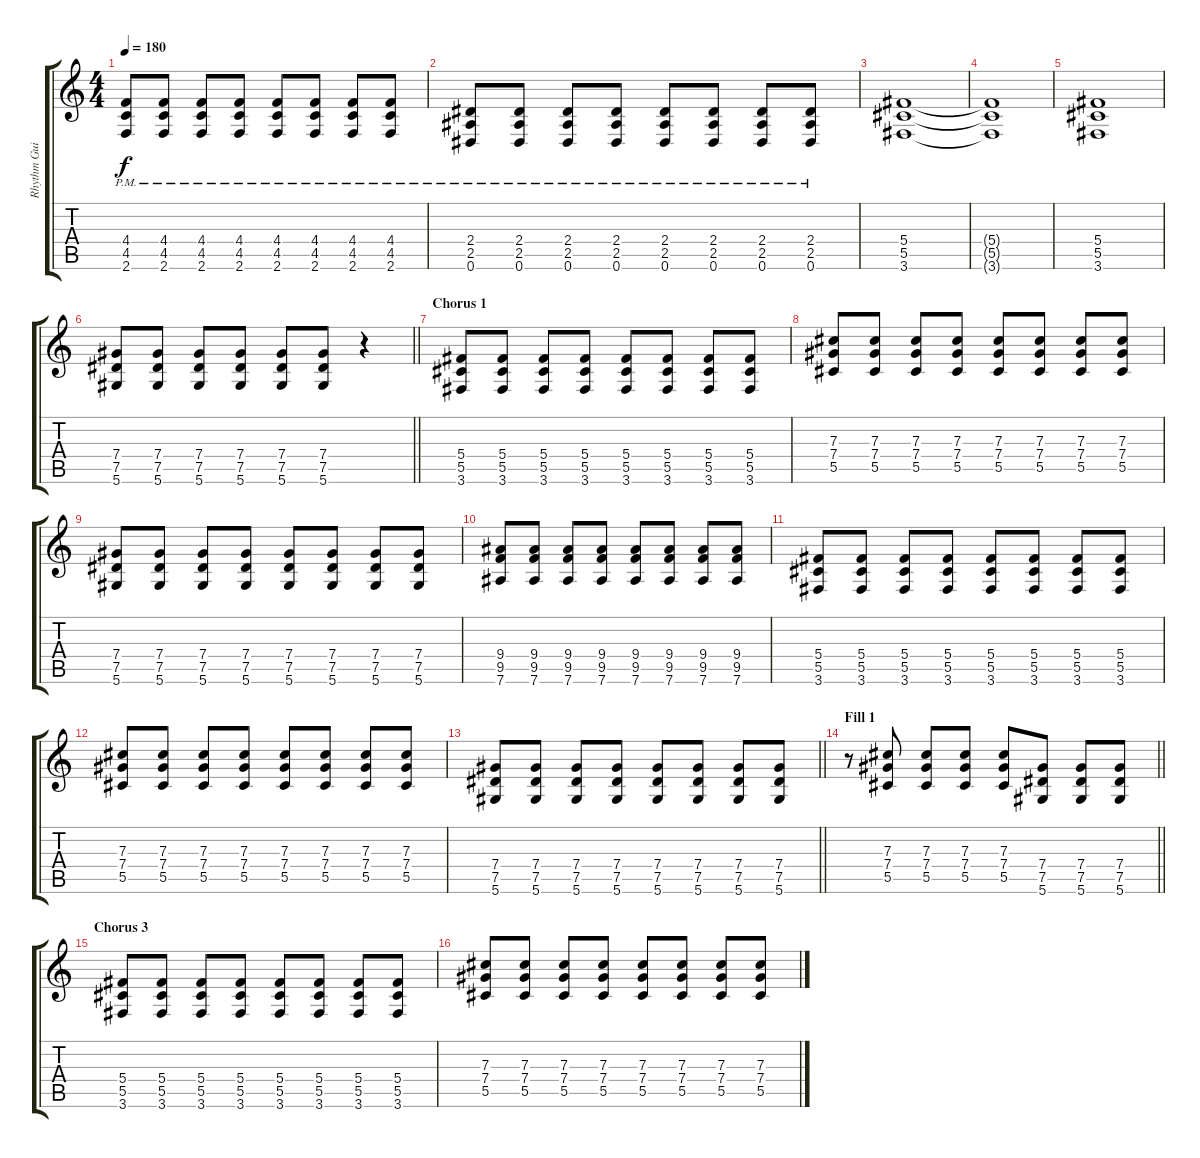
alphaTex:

\track ("Rhythm Guitar" "Rhythm Gui") {instrument distortionguitar}
\staff {score tabs}
\tuning (Eb4 Bb3 Gb3 Db3 Ab2 Eb2) {hide}
\ts (4 4)
\tempo 180
\clef g2
\ks c
(4.4{pm} 4.5{pm} 2.6{pm}).8{dy f} (4.4{pm} 4.5{pm} 2.6{pm}).8 (4.4{pm} 4.5{pm} 2.6{pm}).8 (4.4{pm} 4.5{pm} 2.6{pm}).8 (4.4{pm} 4.5{pm} 2.6{pm}).8 (4.4{pm} 4.5{pm} 2.6{pm}).8 (4.4{pm} 4.5{pm} 2.6{pm}).8 (4.4{pm} 4.5{pm} 2.6{pm}).8 |
(2.4{pm} 2.5{pm} 0.6{pm}).8 (2.4{pm} 2.5{pm} 0.6{pm}).8 (2.4{pm} 2.5{pm} 0.6{pm}).8 (2.4{pm} 2.5{pm} 0.6{pm}).8 (2.4{pm} 2.5{pm} 0.6{pm}).8 (2.4{pm} 2.5{pm} 0.6{pm}).8 (2.4{pm} 2.5{pm} 0.6{pm}).8 (2.4{pm} 2.5{pm} 0.6{pm}).8 |
(5.4 5.5 3.6).1 |
(5.4{t} 5.5{t} 3.6{t}).1 |
(5.4 5.5 3.6).1 |
\barLineRight lightlight
(7.4 7.5 5.6).8 (7.4 7.5 5.6).8 (7.4 7.5 5.6).8 (7.4 7.5 5.6).8 (7.4 7.5 5.6).8 (7.4 7.5 5.6).8 r.4 |
\section ("" "Chorus 1")
(5.4 5.5 3.6).8 (5.4 5.5 3.6).8 (5.4 5.5 3.6).8 (5.4 5.5 3.6).8 (5.4 5.5 3.6).8 (5.4 5.5 3.6).8 (5.4 5.5 3.6).8 (5.4 5.5 3.6).8 |
(7.3 7.4 5.5).8 (7.3 7.4 5.5).8 (7.3 7.4 5.5).8 (7.3 7.4 5.5).8 (7.3 7.4 5.5).8 (7.3 7.4 5.5).8 (7.3 7.4 5.5).8 (7.3 7.4 5.5).8 |
(7.4 7.5 5.6).8 (7.4 7.5 5.6).8 (7.4 7.5 5.6).8 (7.4 7.5 5.6).8 (7.4 7.5 5.6).8 (7.4 7.5 5.6).8 (7.4 7.5 5.6).8 (7.4 7.5 5.6).8 |
(9.4 9.5 7.6).8 (9.4 9.5 7.6).8 (9.4 9.5 7.6).8 (9.4 9.5 7.6).8 (9.4 9.5 7.6).8 (9.4 9.5 7.6).8 (9.4 9.5 7.6).8 (9.4 9.5 7.6).8 |
(5.4 5.5 3.6).8 (5.4 5.5 3.6).8 (5.4 5.5 3.6).8 (5.4 5.5 3.6).8 (5.4 5.5 3.6).8 (5.4 5.5 3.6).8 (5.4 5.5 3.6).8 (5.4 5.5 3.6).8 |
(7.3 7.4 5.5).8 (7.3 7.4 5.5).8 (7.3 7.4 5.5).8 (7.3 7.4 5.5).8 (7.3 7.4 5.5).8 (7.3 7.4 5.5).8 (7.3 7.4 5.5).8 (7.3 7.4 5.5).8 |
\barLineRight lightlight
(7.4 7.5 5.6).8 (7.4 7.5 5.6).8 (7.4 7.5 5.6).8 (7.4 7.5 5.6).8 (7.4 7.5 5.6).8 (7.4 7.5 5.6).8 (7.4 7.5 5.6).8 (7.4 7.5 5.6).8 |
\section ("" "Fill 1")
\barLineRight lightlight
r.8 (7.3 7.4 5.5).8 (7.3 7.4 5.5).8 (7.3 7.4 5.5).8 (7.3 7.4 5.5).8 (7.4 7.5 5.6).8 (7.4 7.5 5.6).8 (7.4 7.5 5.6).8 |
\section ("" "Chorus 3")
(5.4 5.5 3.6).8 (5.4 5.5 3.6).8 (5.4 5.5 3.6).8 (5.4 5.5 3.6).8 (5.4 5.5 3.6).8 (5.4 5.5 3.6).8 (5.4 5.5 3.6).8 (5.4 5.5 3.6).8 |
(7.3 7.4 5.5).8 (7.3 7.4 5.5).8 (7.3 7.4 5.5).8 (7.3 7.4 5.5).8 (7.3 7.4 5.5).8 (7.3 7.4 5.5).8 (7.3 7.4 5.5).8 (7.3 7.4 5.5).8
